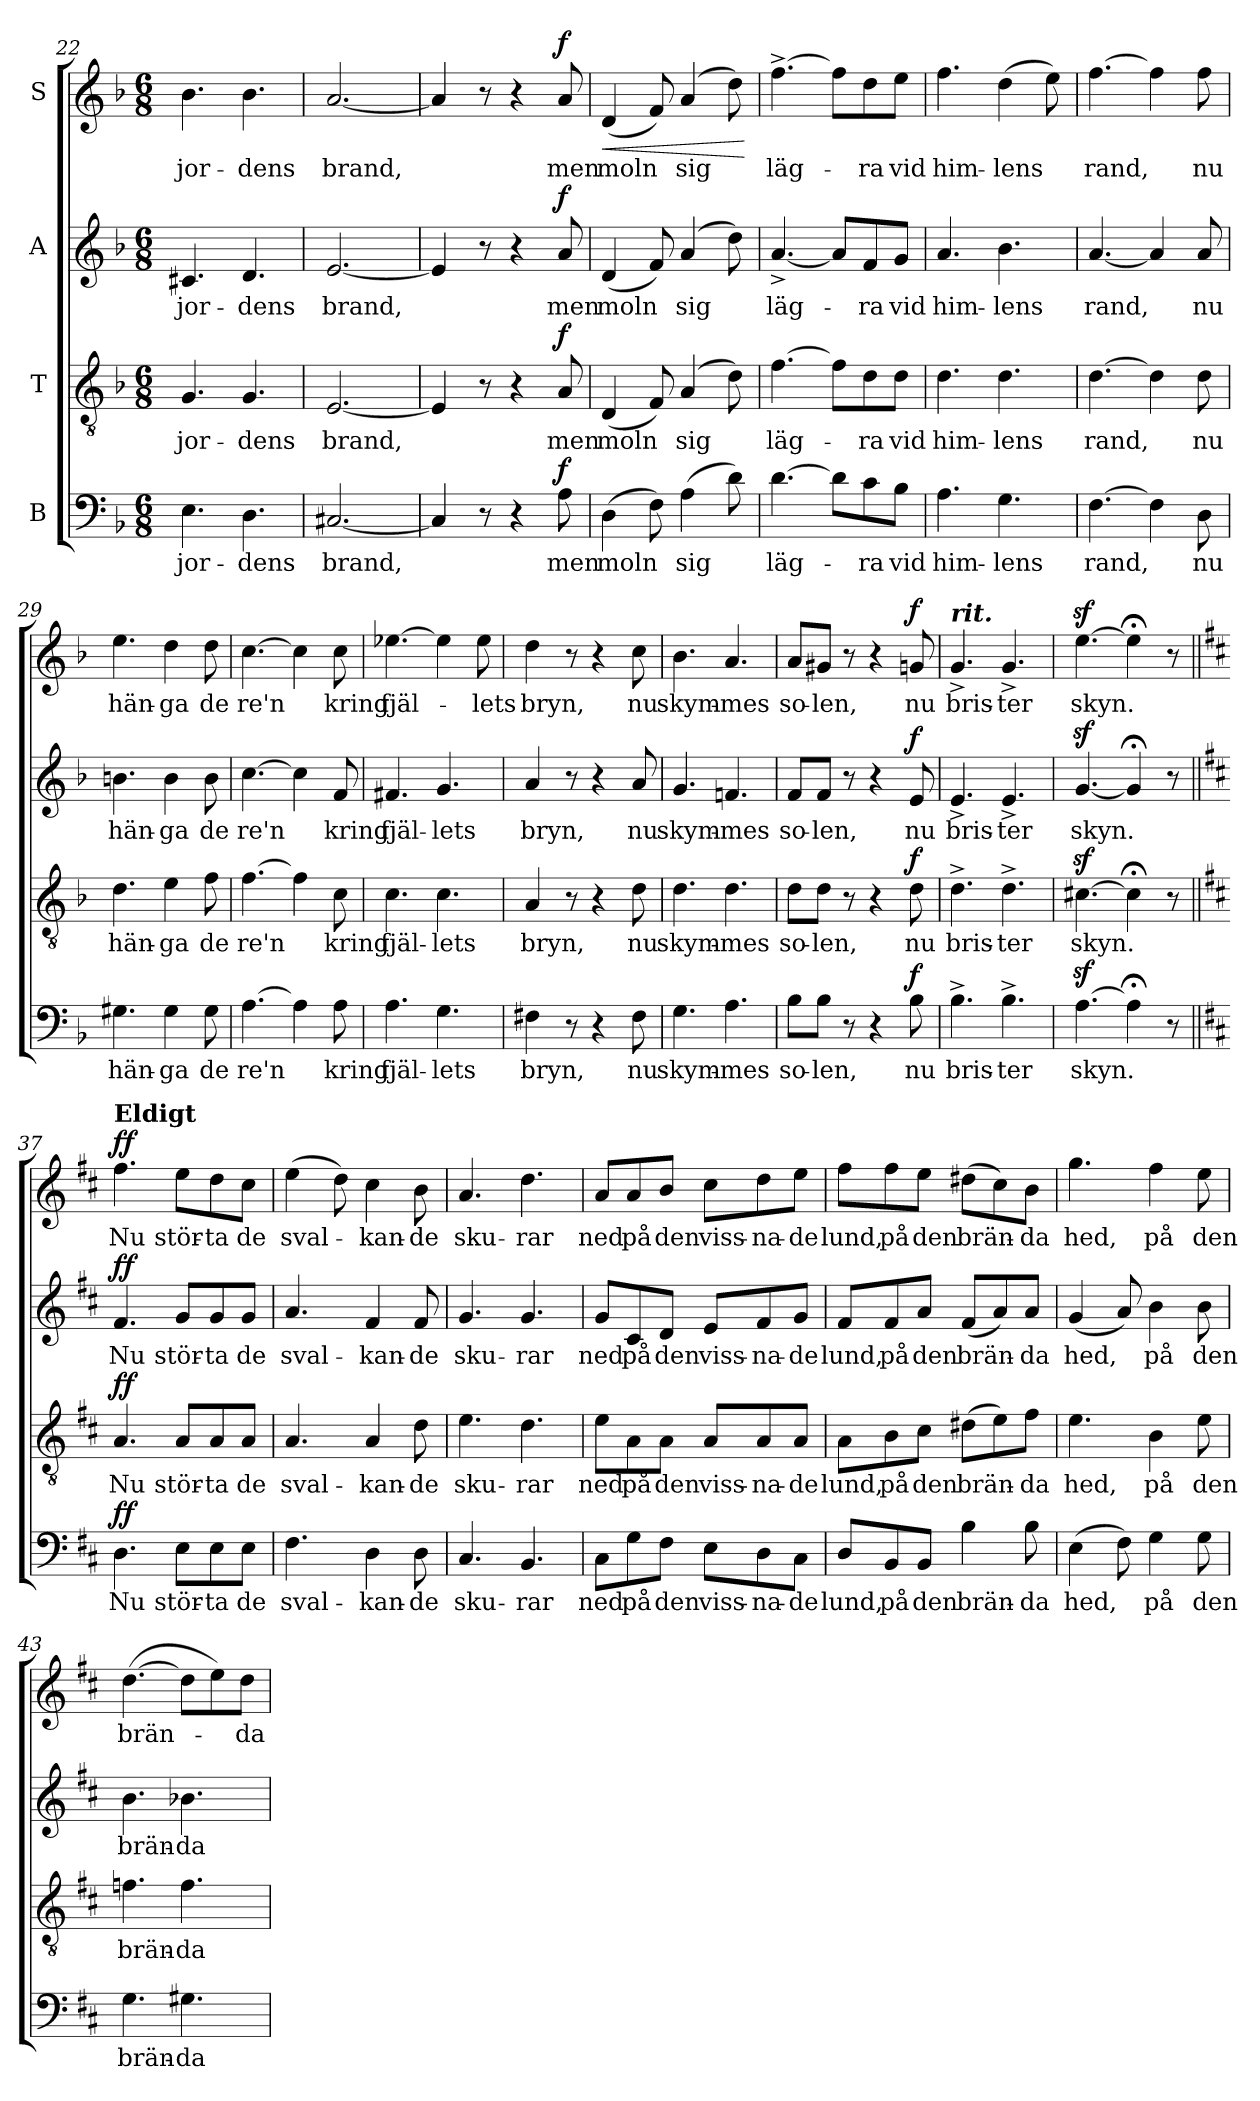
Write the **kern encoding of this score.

**kern	**text	**dynam	**kern	**text	**dynam	**kern	**text	**dynam	**kern	**text	**dynam
*part4	*part4	*part4	*part3	*part3	*part3	*part2	*part2	*part2	*part1	*part1	*part1
*staff4	*staff4	*staff4	*staff3	*staff3	*staff3	*staff2	*staff2	*staff2	*staff1	*staff1	*staff1
*I"B	*	*	*I"T	*	*	*I"A	*	*	*I"S	*	*
!!LO:PB:g=z
*clefF4	*	*	*clefGv2	*	*	*clefG2	*	*	*clefG2	*	*
*k[b-]	*	*	*k[b-]	*	*	*k[b-]	*	*	*k[b-]	*	*
*F:	*	*	*F:	*	*	*F:	*	*	*F:	*	*
*M6/8	*	*	*M6/8	*	*	*M6/8	*	*	*M6/8	*	*
=22	=22	=22	=22	=22	=22	=22	=22	=22	=22	=22	=22
!	!LO:LY:b	!	!	!LO:LY:b	!	!	!LO:LY:b	!	!	!LO:LY:b	!
4.E\	jor-	.	4.G/	jor-	.	4.c#X/	jor-	.	4.b-\	jor-	.
!	!LO:LY:b	!	!	!LO:LY:b	!	!	!LO:LY:b	!	!	!LO:LY:b	!
4.D\	-dens	.	4.G/	-dens	.	4.d/	-dens	.	4.b-\	-dens	.
=23	=23	=23	=23	=23	=23	=23	=23	=23	=23	=23	=23
!	!LO:LY:b	!	!	!LO:LY:b	!	!	!LO:LY:b	!	!	!LO:LY:b	!
[2.C#X/	brand,	.	[2.E/	brand,	.	[2.e/	brand,	.	[2.a/	brand,	.
=24	=24	=24	=24	=24	=24	=24	=24	=24	=24	=24	=24
4C#/]	.	.	4E/]	.	.	4e/]	.	.	4a/]	.	.
8r	.	.	8r	.	.	8r	.	.	8r	.	.
4r	.	.	4r	.	.	4r	.	.	4r	.	.
!	!LO:LY:b	!LO:DY:a	!	!LO:LY:b	!LO:DY:a	!	!LO:LY:b	!LO:DY:a	!	!LO:LY:b	!LO:DY:a
8A\	men	f	8A/	men	f	8a/	men	f	8a/	men	f
=25	=25	=25	=25	=25	=25	=25	=25	=25	=25	=25	=25
!	!LO:LY:b	!	!	!LO:LY:b	!	!	!LO:LY:b	!	!	!LO:LY:b	!LO:HP:b
(>4D\	moln	.	(<4D/	moln	.	(<4d/	moln	.	(<4d/	moln	<
8F\)	.	.	8F/)	.	.	8f/)	.	.	8f/)	.	.
!	!LO:LY:b	!	!	!LO:LY:b	!	!	!LO:LY:b	!	!	!LO:LY:b	!
(>4A\	sig	.	(>4A/	sig	.	(>4a/	sig	.	(>4a/	sig	.
8d\)	.	.	8d\)	.	.	8dd\)	.	.	8dd\)	.	.
.	.	.	.	.	.	.	.	.	.	.	[
=26	=26	=26	=26	=26	=26	=26	=26	=26	=26	=26	=26
!	!LO:LY:b	!	!	!LO:LY:b	!	!	!LO:LY:b	!	!	!LO:LY:b	!
[4.d\	läg-	.	[4.f\	läg-	.	[4.a^>/	läg-	.	[4.ff^>\	läg-	.
8d\L]	.	.	8f\L]	.	.	8a/L]	.	.	8ff\L]	.	.
!	!LO:LY:b	!	!	!LO:LY:b	!	!	!LO:LY:b	!	!	!LO:LY:b	!
8c\	-ra	.	8d\	-ra	.	8f/	-ra	.	8dd\	-ra	.
!	!LO:LY:b	!	!	!LO:LY:b	!	!	!LO:LY:b	!	!	!LO:LY:b	!
8B-\J	vid	.	8d\J	vid	.	8g/J	vid	.	8ee\J	vid	.
=27	=27	=27	=27	=27	=27	=27	=27	=27	=27	=27	=27
!	!LO:LY:b	!	!	!LO:LY:b	!	!	!LO:LY:b	!	!	!LO:LY:b	!
4.A\	him-	.	4.d\	him-	.	4.a/	him-	.	4.ff\	him-	.
!	!LO:LY:b	!	!	!LO:LY:b	!	!	!LO:LY:b	!	!	!LO:LY:b	!
4.G\	-lens	.	4.d\	-lens	.	4.b-\	-lens	.	(>4dd\	-lens	.
.	.	.	.	.	.	.	.	.	8ee\)	.	.
=28	=28	=28	=28	=28	=28	=28	=28	=28	=28	=28	=28
!	!LO:LY:b	!	!	!LO:LY:b	!	!	!LO:LY:b	!	!	!LO:LY:b	!
[4.F\	rand,	.	[4.d\	rand,	.	[4.a/	rand,	.	[4.ff\	rand,	.
4F\]	.	.	4d\]	.	.	4a/]	.	.	4ff\]	.	.
!	!LO:LY:b	!	!	!LO:LY:b	!	!	!LO:LY:b	!	!	!LO:LY:b	!
8D\	nu	.	8d\	nu	.	8a/	nu	.	8ff\	nu	.
=29	=29	=29	=29	=29	=29	=29	=29	=29	=29	=29	=29
!	!LO:LY:b	!	!	!LO:LY:b	!	!	!LO:LY:b	!	!	!LO:LY:b	!
4.G#X\	hän-	.	4.d\	hän-	.	4.bn\	hän-	.	4.ee\	hän-	.
!	!LO:LY:b	!	!	!LO:LY:b	!	!	!LO:LY:b	!	!	!LO:LY:b	!
4G#\	-ga	.	4e\	-ga	.	4b\	-ga	.	4dd\	-ga	.
!	!LO:LY:b	!	!	!LO:LY:b	!	!	!LO:LY:b	!	!	!LO:LY:b	!
8G#\	de	.	8f\	de	.	8b\	de	.	8dd\	de	.
!!LO:LB:g=z
=30	=30	=30	=30	=30	=30	=30	=30	=30	=30	=30	=30
!	!LO:LY:b	!	!	!LO:LY:b	!	!	!LO:LY:b	!	!	!LO:LY:b	!
[4.A\	re'n	.	[4.f\	re'n	.	[4.cc\	re'n	.	[4.cc\	re'n	.
4A\]	.	.	4f\]	.	.	4cc\]	.	.	4cc\]	.	.
!	!LO:LY:b	!	!	!LO:LY:b	!	!	!LO:LY:b	!	!	!LO:LY:b	!
8A\	kring	.	8c\	kring	.	8f/	kring	.	8cc\	kring	.
=31	=31	=31	=31	=31	=31	=31	=31	=31	=31	=31	=31
!	!LO:LY:b	!	!	!LO:LY:b	!	!	!LO:LY:b	!	!	!LO:LY:b	!
4.A\	fjäl-	.	4.c\	fjäl-	.	4.f#X/	fjäl-	.	[4.ee-X\	fjäl-	.
!	!LO:LY:b	!	!	!LO:LY:b	!	!	!LO:LY:b	!	!	!	!
4.G\	-lets	.	4.c\	-lets	.	4.g/	-lets	.	4ee-\]	.	.
!	!	!	!	!	!	!	!	!	!	!LO:LY:b	!
.	.	.	.	.	.	.	.	.	8ee-\	-lets	.
=32	=32	=32	=32	=32	=32	=32	=32	=32	=32	=32	=32
!	!LO:LY:b	!	!	!LO:LY:b	!	!	!LO:LY:b	!	!	!LO:LY:b	!
4F#X\	bryn,	.	4A/	bryn,	.	4a/	bryn,	.	4dd\	bryn,	.
8r	.	.	8r	.	.	8r	.	.	8r	.	.
4r	.	.	4r	.	.	4r	.	.	4r	.	.
!	!LO:LY:b	!	!	!LO:LY:b	!	!	!LO:LY:b	!	!	!LO:LY:b	!
8F#\	nu	.	8d\	nu	.	8a/	nu	.	8cc\	nu	.
=33	=33	=33	=33	=33	=33	=33	=33	=33	=33	=33	=33
!	!LO:LY:b	!	!	!LO:LY:b	!	!	!LO:LY:b	!	!	!LO:LY:b	!
4.G\	skym-	.	4.d\	skym-	.	4.g/	skym-	.	4.b-\	skym-	.
!	!LO:LY:b	!	!	!LO:LY:b	!	!	!LO:LY:b	!	!	!LO:LY:b	!
4.A\	-mes	.	4.d\	-mes	.	4.fni/	-mes	.	4.a/	-mes	.
=34	=34	=34	=34	=34	=34	=34	=34	=34	=34	=34	=34
!	!LO:LY:b	!	!	!LO:LY:b	!	!	!LO:LY:b	!	!	!LO:LY:b	!
8B-\L	so-	.	8d\L	so-	.	8f/L	so-	.	8a/L	so-	.
!	!LO:LY:b	!	!	!LO:LY:b	!	!	!LO:LY:b	!	!	!LO:LY:b	!
8B-\J	-len,	.	8d\J	-len,	.	8f/J	-len,	.	8g#X/J	-len,	.
8r	.	.	8r	.	.	8r	.	.	8r	.	.
4r	.	.	4r	.	.	4r	.	.	4r	.	.
!	!LO:LY:b	!LO:DY:a	!	!LO:LY:b	!LO:DY:a	!	!LO:LY:b	!LO:DY:a	!	!LO:LY:b	!LO:DY:a
8B-\	nu	f	8d\	nu	f	8e/	nu	f	8gn/	nu	f
=35	=35	=35	=35	=35	=35	=35	=35	=35	=35	=35	=35
!	!	!	!	!	!	!	!	!	!LO:TX:a:Bi:t=rit.	!	!
!	!LO:LY:b	!	!	!LO:LY:b	!	!	!LO:LY:b	!	!	!LO:LY:b	!
4.B-^>\	bris-	.	4.d^>\	bris-	.	4.e^</	bris-	.	4.g^</	bris-	.
!	!LO:LY:b	!	!	!LO:LY:b	!	!	!LO:LY:b	!	!	!LO:LY:b	!
4.B-^>\	-ter	.	4.d^>\	-ter	.	4.e^</	-ter	.	4.g^</	-ter	.
=36	=36	=36	=36	=36	=36	=36	=36	=36	=36	=36	=36
!	!LO:LY:b	!	!	!LO:LY:b	!	!	!LO:LY:b	!	!	!LO:LY:b	!
[4.Az>\	skyn.	.	[4.c#Xz>\	skyn.	.	[4.gz>/	skyn.	.	[4.eez>\	skyn.	.
4A;<\]	.	.	4c#;<\]	.	.	4g;</]	.	.	4ee;<\]	.	.
8r	.	.	8r	.	.	8r	.	.	8r	.	.
!!LO:LB:g=z
=37||	=37||	=37||	=37||	=37||	=37||	=37||	=37||	=37||	=37||	=37||	=37||
*k[f#c#]	*	*	*k[f#c#]	*	*	*k[f#c#]	*	*	*k[f#c#]	*	*
*D:	*	*	*D:	*	*	*D:	*	*	*D:	*	*
!	!	!	!	!	!	!	!	!	!LO:TX:a:B:t=Eldigt	!	!
!	!LO:LY:b	!LO:DY:a	!	!LO:LY:b	!LO:DY:a	!	!LO:LY:b	!LO:DY:a	!	!LO:LY:b	!LO:DY:a
4.D\	Nu	ff	4.A/	Nu	ff	4.f#/	Nu	ff	4.ff#\	Nu	ff
!	!LO:LY:b	!	!	!LO:LY:b	!	!	!LO:LY:b	!	!	!LO:LY:b	!
8E\L	stör-	.	8A/L	stör-	.	8g/L	stör-	.	8ee\L	stör-	.
!	!LO:LY:b	!	!	!LO:LY:b	!	!	!LO:LY:b	!	!	!LO:LY:b	!
8E\	-ta	.	8A/	-ta	.	8g/	-ta	.	8dd\	-ta	.
!	!LO:LY:b	!	!	!LO:LY:b	!	!	!LO:LY:b	!	!	!LO:LY:b	!
8E\J	de	.	8A/J	de	.	8g/J	de	.	8cc#\J	de	.
=38	=38	=38	=38	=38	=38	=38	=38	=38	=38	=38	=38
!	!LO:LY:b	!	!	!LO:LY:b	!	!	!LO:LY:b	!	!	!LO:LY:b	!
4.F#\	sval-	.	4.A/	sval-	.	4.a/	sval-	.	(>4ee\	sval-	.
.	.	.	.	.	.	.	.	.	8dd\)	.	.
!	!LO:LY:b	!	!	!LO:LY:b	!	!	!LO:LY:b	!	!	!LO:LY:b	!
4D\	-kan-	.	4A/	-kan-	.	4f#/	-kan-	.	4cc#\	-kan-	.
!	!LO:LY:b	!	!	!LO:LY:b	!	!	!LO:LY:b	!	!	!LO:LY:b	!
8D\	-de	.	8d\	-de	.	8f#/	-de	.	8b\	-de	.
=39	=39	=39	=39	=39	=39	=39	=39	=39	=39	=39	=39
!	!LO:LY:b	!	!	!LO:LY:b	!	!	!LO:LY:b	!	!	!LO:LY:b	!
4.C#/	sku-	.	4.e\	sku-	.	4.g/	sku-	.	4.a/	sku-	.
!	!LO:LY:b	!	!	!LO:LY:b	!	!	!LO:LY:b	!	!	!LO:LY:b	!
4.BB/	-rar	.	4.d\	-rar	.	4.g/	-rar	.	4.dd\	-rar	.
=40	=40	=40	=40	=40	=40	=40	=40	=40	=40	=40	=40
!	!LO:LY:b	!	!	!LO:LY:b	!	!	!LO:LY:b	!	!	!LO:LY:b	!
8C#\L	ned	.	8e\L	ned	.	8g/L	ned	.	8a/L	ned	.
!	!LO:LY:b	!	!	!LO:LY:b	!	!	!LO:LY:b	!	!	!LO:LY:b	!
8G\	på	.	8A\	på	.	8c#/	på	.	8a/	på	.
!	!LO:LY:b	!	!	!LO:LY:b	!	!	!LO:LY:b	!	!	!LO:LY:b	!
8F#\J	den	.	8A\J	den	.	8d/J	den	.	8b/J	den	.
!	!LO:LY:b	!	!	!LO:LY:b	!	!	!LO:LY:b	!	!	!LO:LY:b	!
8E\L	viss-	.	8A/L	viss-	.	8e/L	viss-	.	8cc#\L	viss-	.
!	!LO:LY:b	!	!	!LO:LY:b	!	!	!LO:LY:b	!	!	!LO:LY:b	!
8D\	-na-	.	8A/	-na-	.	8f#/	-na-	.	8dd\	-na-	.
!	!LO:LY:b	!	!	!LO:LY:b	!	!	!LO:LY:b	!	!	!LO:LY:b	!
8C#\J	-de	.	8A/J	-de	.	8g/J	-de	.	8ee\J	-de	.
=41	=41	=41	=41	=41	=41	=41	=41	=41	=41	=41	=41
!	!LO:LY:b	!	!	!LO:LY:b	!	!	!LO:LY:b	!	!	!LO:LY:b	!
8D/L	lund,	.	8A\L	lund,	.	8f#/L	lund,	.	8ff#\L	lund,	.
!	!LO:LY:b	!	!	!LO:LY:b	!	!	!LO:LY:b	!	!	!LO:LY:b	!
8BB/	på	.	8B\	på	.	8f#/	på	.	8ff#\	på	.
!	!LO:LY:b	!	!	!LO:LY:b	!	!	!LO:LY:b	!	!	!LO:LY:b	!
8BB/J	den	.	8c#\J	den	.	8a/J	den	.	8ee\J	den	.
!	!LO:LY:b	!	!	!LO:LY:b	!	!	!LO:LY:b	!	!	!LO:LY:b	!
4B\	brän-	.	(>8d#X\L	brän-	.	(<8f#/L	brän-	.	(>8dd#X\L	brän-	.
.	.	.	8e\)	.	.	8a/)	.	.	8cc#\)	.	.
!	!LO:LY:b	!	!	!LO:LY:b	!	!	!LO:LY:b	!	!	!LO:LY:b	!
8B\	-da	.	8f#\J	-da	.	8a/J	-da	.	8b\J	-da	.
=42	=42	=42	=42	=42	=42	=42	=42	=42	=42	=42	=42
!	!LO:LY:b	!	!	!LO:LY:b	!	!	!LO:LY:b	!	!	!LO:LY:b	!
(>4E\	hed,	.	4.e\	hed,	.	(<4g/	hed,	.	4.gg\	hed,	.
8F#\)	.	.	.	.	.	8a/)	.	.	.	.	.
!	!LO:LY:b	!	!	!LO:LY:b	!	!	!LO:LY:b	!	!	!LO:LY:b	!
4G\	på	.	4B\	på	.	4b\	på	.	4ff#\	på	.
!	!LO:LY:b	!	!	!LO:LY:b	!	!	!LO:LY:b	!	!	!LO:LY:b	!
8G\	den	.	8e\	den	.	8b\	den	.	8ee\	den	.
!!LO:PB:g=z
=43	=43	=43	=43	=43	=43	=43	=43	=43	=43	=43	=43
!	!LO:LY:b	!	!	!LO:LY:b	!	!	!LO:LY:b	!	!	!LO:LY:b	!
4.G\	brän-	.	4.fn\	brän-	.	4.b\	brän-	.	(>[4.dd\	brän-	.
!	!LO:LY:b	!	!	!LO:LY:b	!	!	!LO:LY:b	!	!	!	!
4.G#X\	-da	.	4.f\	-da	.	4.b-X\	-da	.	8dd\L]	.	.
.	.	.	.	.	.	.	.	.	8ee\)	.	.
!	!	!	!	!	!	!	!	!	!	!LO:LY:b	!
.	.	.	.	.	.	.	.	.	8dd\J	-da	.
=	=	=	=	=	=	=	=	=	=	=	=
*-	*-	*-	*-	*-	*-	*-	*-	*-	*-	*-	*-
